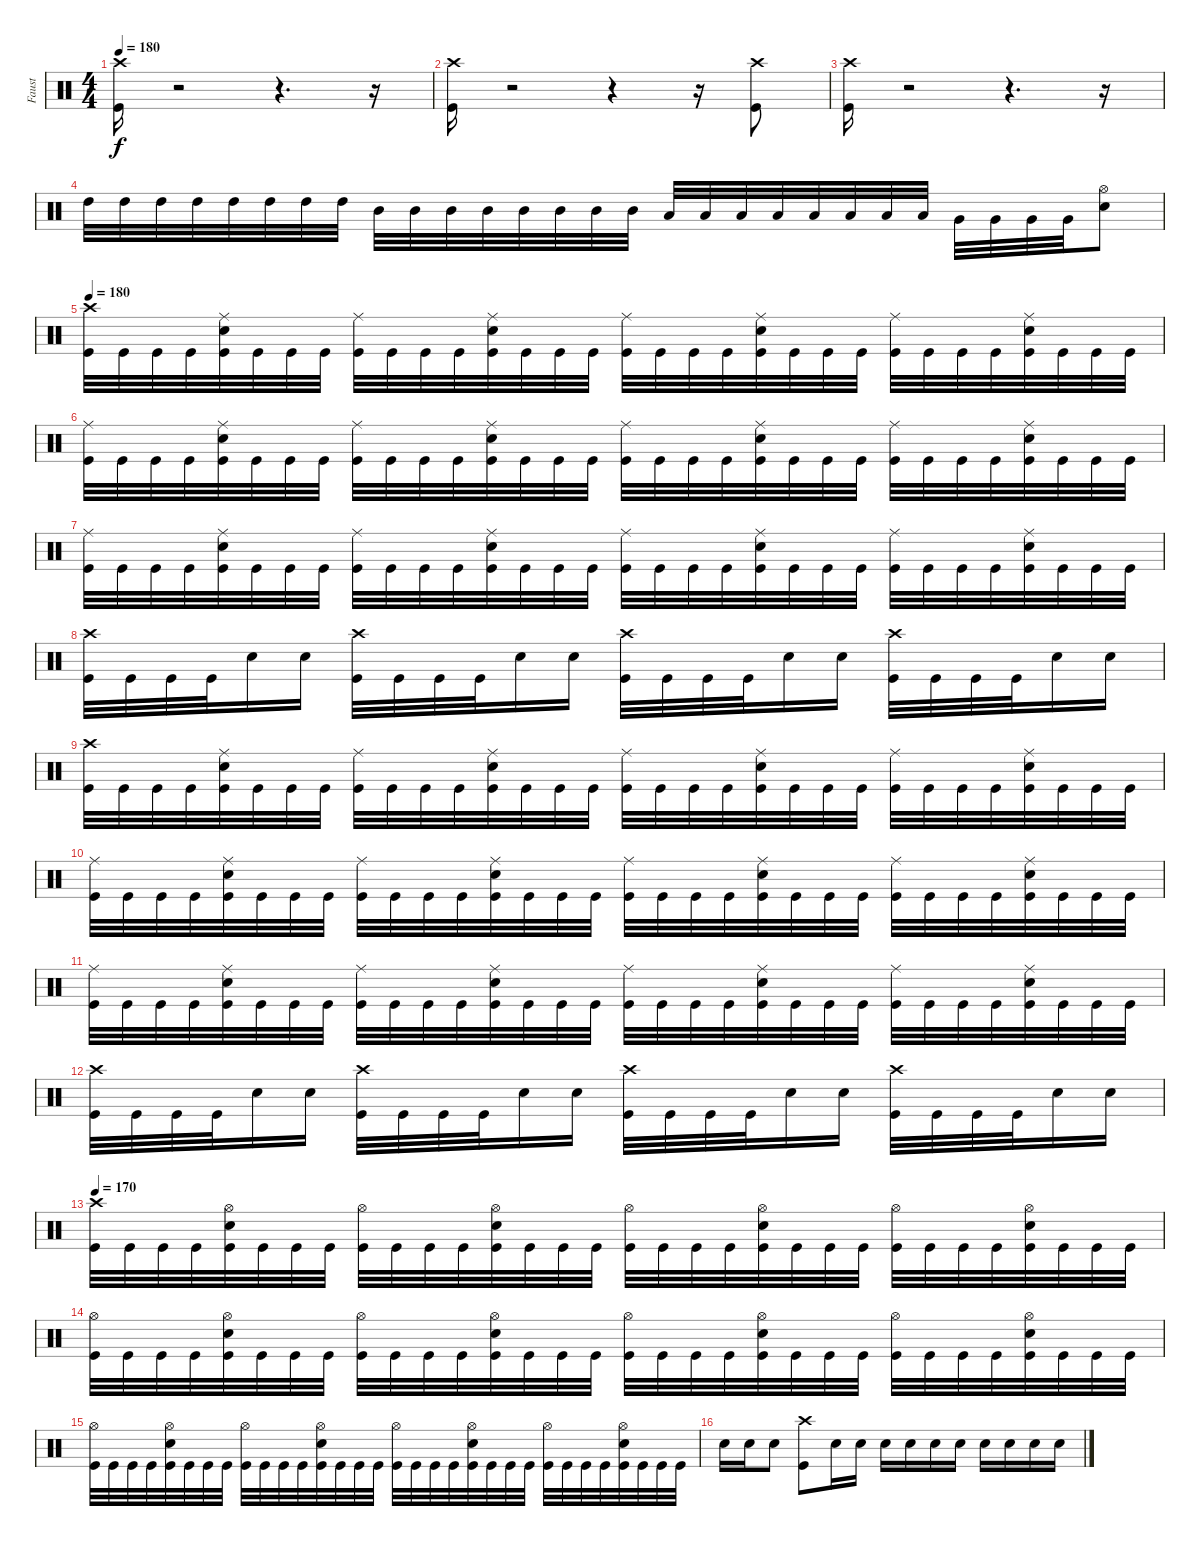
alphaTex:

\track ("Faust" "Faust") {instrument percussion}
\staff {score}
\articulation defaults
\ts (4 4)
\tempo 180
\clef neutral
\ks c
("Kick (hit)" "Crash high (hit)").16{dy f} r.2 r.4{d} r.16 |
("Kick (hit)" "Crash high (hit)").16 r.2 r.4 r.16 ("Kick (hit)" "Crash high (hit)").8 |
("Kick (hit)" "Crash high (hit)").16 r.2 r.4{d} r.16 |
"High Tom (hit)".32 "High Tom (hit)".32 "High Tom (hit)".32 "High Tom (hit)".32 "High Tom (hit)".32 "High Tom (hit)".32 "High Tom (hit)".32 "High Tom (hit)".32 "Mid Tom (hit)".32 "Mid Tom (hit)".32 "Mid Tom (hit)".32 "Mid Tom (hit)".32 "Mid Tom (hit)".32 "Mid Tom (hit)".32 "Mid Tom (hit)".32 "Mid Tom (hit)".32 "Low Tom (hit)".32 "Low Tom (hit)".32 "Low Tom (hit)".32 "Low Tom (hit)".32 "Low Tom (hit)".32 "Low Tom (hit)".32 "Low Tom (hit)".32 "Low Tom (hit)".32 "Very Low Tom (hit)".32 "Very Low Tom (hit)".32 "Very Low Tom (hit)".32 "Very Low Tom (hit)".32 ("Snare (hit) 2" "Hi-Hat (open)").8 |
\tempo 180
("Kick (hit)" "Crash high (hit)").32 "Kick (hit)".32 "Kick (hit)".32 "Kick (hit)".32 ("Kick (hit)" "Snare (hit) 2" "Ride (middle)").32 "Kick (hit)".32 "Kick (hit)".32 "Kick (hit)".32 ("Kick (hit)" "Ride (middle)").32 "Kick (hit)".32 "Kick (hit)".32 "Kick (hit)".32 ("Kick (hit)" "Snare (hit) 2" "Ride (middle)").32 "Kick (hit)".32 "Kick (hit)".32 "Kick (hit)".32 ("Kick (hit)" "Ride (middle)").32 "Kick (hit)".32 "Kick (hit)".32 "Kick (hit)".32 ("Kick (hit)" "Snare (hit) 2" "Ride (middle)").32 "Kick (hit)".32 "Kick (hit)".32 "Kick (hit)".32 ("Kick (hit)" "Ride (middle)").32 "Kick (hit)".32 "Kick (hit)".32 "Kick (hit)".32 ("Kick (hit)" "Snare (hit) 2" "Ride (middle)").32 "Kick (hit)".32 "Kick (hit)".32 "Kick (hit)".32 |
("Kick (hit)" "Ride (middle)").32 "Kick (hit)".32 "Kick (hit)".32 "Kick (hit)".32 ("Kick (hit)" "Snare (hit) 2" "Ride (middle)").32 "Kick (hit)".32 "Kick (hit)".32 "Kick (hit)".32 ("Kick (hit)" "Ride (middle)").32 "Kick (hit)".32 "Kick (hit)".32 "Kick (hit)".32 ("Kick (hit)" "Snare (hit) 2" "Ride (middle)").32 "Kick (hit)".32 "Kick (hit)".32 "Kick (hit)".32 ("Kick (hit)" "Ride (middle)").32 "Kick (hit)".32 "Kick (hit)".32 "Kick (hit)".32 ("Kick (hit)" "Snare (hit) 2" "Ride (middle)").32 "Kick (hit)".32 "Kick (hit)".32 "Kick (hit)".32 ("Kick (hit)" "Ride (middle)").32 "Kick (hit)".32 "Kick (hit)".32 "Kick (hit)".32 ("Kick (hit)" "Snare (hit) 2" "Ride (middle)").32 "Kick (hit)".32 "Kick (hit)".32 "Kick (hit)".32 |
("Kick (hit)" "Ride (middle)").32 "Kick (hit)".32 "Kick (hit)".32 "Kick (hit)".32 ("Kick (hit)" "Snare (hit) 2" "Ride (middle)").32 "Kick (hit)".32 "Kick (hit)".32 "Kick (hit)".32 ("Kick (hit)" "Ride (middle)").32 "Kick (hit)".32 "Kick (hit)".32 "Kick (hit)".32 ("Kick (hit)" "Snare (hit) 2" "Ride (middle)").32 "Kick (hit)".32 "Kick (hit)".32 "Kick (hit)".32 ("Kick (hit)" "Ride (middle)").32 "Kick (hit)".32 "Kick (hit)".32 "Kick (hit)".32 ("Kick (hit)" "Snare (hit) 2" "Ride (middle)").32 "Kick (hit)".32 "Kick (hit)".32 "Kick (hit)".32 ("Kick (hit)" "Ride (middle)").32 "Kick (hit)".32 "Kick (hit)".32 "Kick (hit)".32 ("Kick (hit)" "Snare (hit) 2" "Ride (middle)").32 "Kick (hit)".32 "Kick (hit)".32 "Kick (hit)".32 |
("Kick (hit)" "Crash high (hit)").32 "Kick (hit)".32 "Kick (hit)".32 "Kick (hit)".32 "Snare (hit) 2".16 "Snare (hit) 2".16 ("Kick (hit)" "Crash high (hit)").32 "Kick (hit)".32 "Kick (hit)".32 "Kick (hit)".32 "Snare (hit) 2".16 "Snare (hit) 2".16 ("Kick (hit)" "Crash high (hit)").32 "Kick (hit)".32 "Kick (hit)".32 "Kick (hit)".32 "Snare (hit) 2".16 "Snare (hit) 2".16 ("Kick (hit)" "Crash high (hit)").32 "Kick (hit)".32 "Kick (hit)".32 "Kick (hit)".32 "Snare (hit) 2".16 "Snare (hit) 2".16 |
("Kick (hit)" "Crash high (hit)").32 "Kick (hit)".32 "Kick (hit)".32 "Kick (hit)".32 ("Kick (hit)" "Snare (hit) 2" "Ride (middle)").32 "Kick (hit)".32 "Kick (hit)".32 "Kick (hit)".32 ("Kick (hit)" "Ride (middle)").32 "Kick (hit)".32 "Kick (hit)".32 "Kick (hit)".32 ("Kick (hit)" "Snare (hit) 2" "Ride (middle)").32 "Kick (hit)".32 "Kick (hit)".32 "Kick (hit)".32 ("Kick (hit)" "Ride (middle)").32 "Kick (hit)".32 "Kick (hit)".32 "Kick (hit)".32 ("Kick (hit)" "Snare (hit) 2" "Ride (middle)").32 "Kick (hit)".32 "Kick (hit)".32 "Kick (hit)".32 ("Kick (hit)" "Ride (middle)").32 "Kick (hit)".32 "Kick (hit)".32 "Kick (hit)".32 ("Kick (hit)" "Snare (hit) 2" "Ride (middle)").32 "Kick (hit)".32 "Kick (hit)".32 "Kick (hit)".32 |
("Kick (hit)" "Ride (middle)").32 "Kick (hit)".32 "Kick (hit)".32 "Kick (hit)".32 ("Kick (hit)" "Snare (hit) 2" "Ride (middle)").32 "Kick (hit)".32 "Kick (hit)".32 "Kick (hit)".32 ("Kick (hit)" "Ride (middle)").32 "Kick (hit)".32 "Kick (hit)".32 "Kick (hit)".32 ("Kick (hit)" "Snare (hit) 2" "Ride (middle)").32 "Kick (hit)".32 "Kick (hit)".32 "Kick (hit)".32 ("Kick (hit)" "Ride (middle)").32 "Kick (hit)".32 "Kick (hit)".32 "Kick (hit)".32 ("Kick (hit)" "Snare (hit) 2" "Ride (middle)").32 "Kick (hit)".32 "Kick (hit)".32 "Kick (hit)".32 ("Kick (hit)" "Ride (middle)").32 "Kick (hit)".32 "Kick (hit)".32 "Kick (hit)".32 ("Kick (hit)" "Snare (hit) 2" "Ride (middle)").32 "Kick (hit)".32 "Kick (hit)".32 "Kick (hit)".32 |
("Kick (hit)" "Ride (middle)").32 "Kick (hit)".32 "Kick (hit)".32 "Kick (hit)".32 ("Kick (hit)" "Snare (hit) 2" "Ride (middle)").32 "Kick (hit)".32 "Kick (hit)".32 "Kick (hit)".32 ("Kick (hit)" "Ride (middle)").32 "Kick (hit)".32 "Kick (hit)".32 "Kick (hit)".32 ("Kick (hit)" "Snare (hit) 2" "Ride (middle)").32 "Kick (hit)".32 "Kick (hit)".32 "Kick (hit)".32 ("Kick (hit)" "Ride (middle)").32 "Kick (hit)".32 "Kick (hit)".32 "Kick (hit)".32 ("Kick (hit)" "Snare (hit) 2" "Ride (middle)").32 "Kick (hit)".32 "Kick (hit)".32 "Kick (hit)".32 ("Kick (hit)" "Ride (middle)").32 "Kick (hit)".32 "Kick (hit)".32 "Kick (hit)".32 ("Kick (hit)" "Snare (hit) 2" "Ride (middle)").32 "Kick (hit)".32 "Kick (hit)".32 "Kick (hit)".32 |
("Kick (hit)" "Crash high (hit)").32 "Kick (hit)".32 "Kick (hit)".32 "Kick (hit)".32 "Snare (hit) 2".16 "Snare (hit) 2".16 ("Kick (hit)" "Crash high (hit)").32 "Kick (hit)".32 "Kick (hit)".32 "Kick (hit)".32 "Snare (hit) 2".16 "Snare (hit) 2".16 ("Kick (hit)" "Crash high (hit)").32 "Kick (hit)".32 "Kick (hit)".32 "Kick (hit)".32 "Snare (hit) 2".16 "Snare (hit) 2".16 ("Kick (hit)" "Crash high (hit)").32 "Kick (hit)".32 "Kick (hit)".32 "Kick (hit)".32 "Snare (hit) 2".16 "Snare (hit) 2".16 |
\tempo 170
("Kick (hit)" "Crash high (hit)").32 "Kick (hit)".32 "Kick (hit)".32 "Kick (hit)".32 ("Kick (hit)" "Snare (hit) 2" "Hi-Hat (open)").32 "Kick (hit)".32 "Kick (hit)".32 "Kick (hit)".32 ("Kick (hit)" "Hi-Hat (open)").32 "Kick (hit)".32 "Kick (hit)".32 "Kick (hit)".32 ("Kick (hit)" "Snare (hit) 2" "Hi-Hat (open)").32 "Kick (hit)".32 "Kick (hit)".32 "Kick (hit)".32 ("Kick (hit)" "Hi-Hat (open)").32 "Kick (hit)".32 "Kick (hit)".32 "Kick (hit)".32 ("Kick (hit)" "Snare (hit) 2" "Hi-Hat (open)").32 "Kick (hit)".32 "Kick (hit)".32 "Kick (hit)".32 ("Kick (hit)" "Hi-Hat (open)").32 "Kick (hit)".32 "Kick (hit)".32 "Kick (hit)".32 ("Kick (hit)" "Snare (hit) 2" "Hi-Hat (open)").32 "Kick (hit)".32 "Kick (hit)".32 "Kick (hit)".32 |
("Kick (hit)" "Hi-Hat (open)").32 "Kick (hit)".32 "Kick (hit)".32 "Kick (hit)".32 ("Kick (hit)" "Snare (hit) 2" "Hi-Hat (open)").32 "Kick (hit)".32 "Kick (hit)".32 "Kick (hit)".32 ("Kick (hit)" "Hi-Hat (open)").32 "Kick (hit)".32 "Kick (hit)".32 "Kick (hit)".32 ("Kick (hit)" "Snare (hit) 2" "Hi-Hat (open)").32 "Kick (hit)".32 "Kick (hit)".32 "Kick (hit)".32 ("Kick (hit)" "Hi-Hat (open)").32 "Kick (hit)".32 "Kick (hit)".32 "Kick (hit)".32 ("Kick (hit)" "Snare (hit) 2" "Hi-Hat (open)").32 "Kick (hit)".32 "Kick (hit)".32 "Kick (hit)".32 ("Kick (hit)" "Hi-Hat (open)").32 "Kick (hit)".32 "Kick (hit)".32 "Kick (hit)".32 ("Kick (hit)" "Snare (hit) 2" "Hi-Hat (open)").32 "Kick (hit)".32 "Kick (hit)".32 "Kick (hit)".32 |
("Kick (hit)" "Hi-Hat (open)").32 "Kick (hit)".32 "Kick (hit)".32 "Kick (hit)".32 ("Kick (hit)" "Snare (hit) 2" "Hi-Hat (open)").32 "Kick (hit)".32 "Kick (hit)".32 "Kick (hit)".32 ("Kick (hit)" "Hi-Hat (open)").32 "Kick (hit)".32 "Kick (hit)".32 "Kick (hit)".32 ("Kick (hit)" "Snare (hit) 2" "Hi-Hat (open)").32 "Kick (hit)".32 "Kick (hit)".32 "Kick (hit)".32 ("Kick (hit)" "Hi-Hat (open)").32 "Kick (hit)".32 "Kick (hit)".32 "Kick (hit)".32 ("Kick (hit)" "Snare (hit) 2" "Hi-Hat (open)").32 "Kick (hit)".32 "Kick (hit)".32 "Kick (hit)".32 ("Kick (hit)" "Hi-Hat (open)").32 "Kick (hit)".32 "Kick (hit)".32 "Kick (hit)".32 ("Kick (hit)" "Snare (hit) 2" "Hi-Hat (open)").32 "Kick (hit)".32 "Kick (hit)".32 "Kick (hit)".32 |
"Snare (hit) 2".16 "Snare (hit) 2".16 "Snare (hit) 2".8 ("Kick (hit)" "Crash high (hit)").8 "Snare (hit) 2".16 "Snare (hit) 2".16 "Snare (hit) 2".16 "Snare (hit) 2".16 "Snare (hit) 2".16 "Snare (hit) 2".16 "Snare (hit) 2".16 "Snare (hit) 2".16 "Snare (hit) 2".16 "Snare (hit) 2".16
